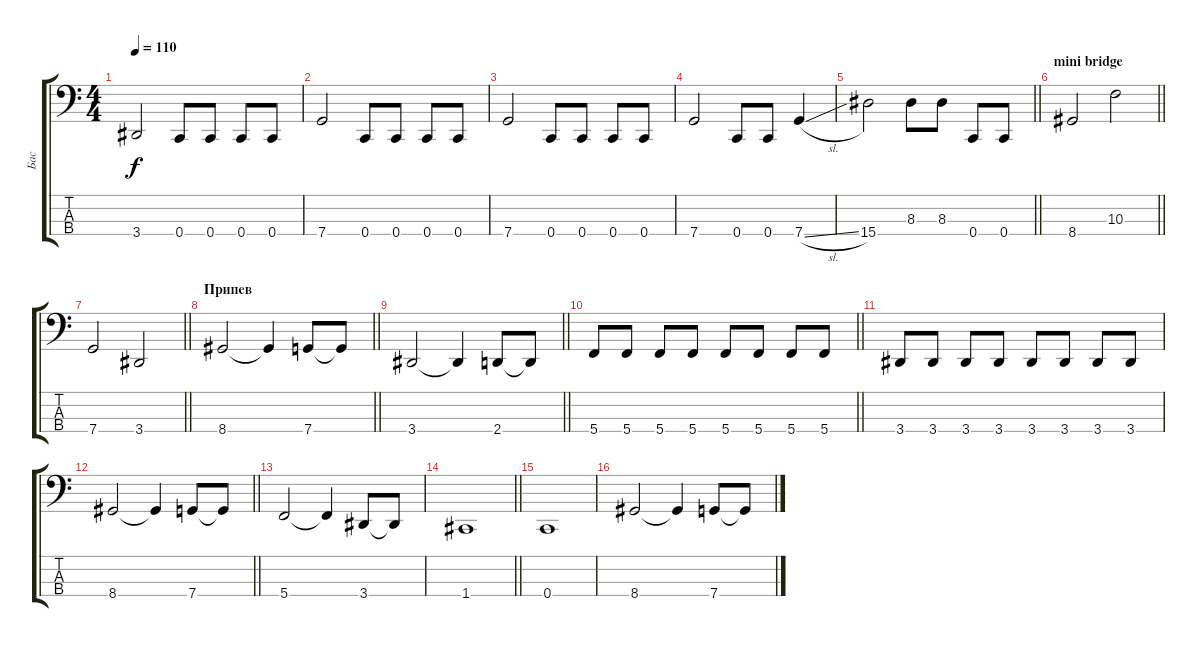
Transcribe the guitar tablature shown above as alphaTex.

\track ("Бас" "Бас") {instrument electricbassfinger}
\staff {score tabs}
\tuning (F2 C2 G1 C1) {hide}
\ts (4 4)
\tempo 110
\clef f4
\ks c
3.4.2{dy f} 0.4.8 0.4.8 0.4.8 0.4.8 |
7.4.2 0.4.8 0.4.8 0.4.8 0.4.8 |
7.4.2 0.4.8 0.4.8 0.4.8 0.4.8 |
7.4.2 0.4.8 0.4.8 7.4{sl}.4 |
\barLineRight lightlight
15.4.2 8.3.8 8.3.8 0.4.8 0.4.8 |
\section ("" "mini bridge")
\barLineRight lightlight
8.4.2 10.3.2 |
\section ("" "")
\barLineRight lightlight
7.4.2 3.4.2 |
\section ("" "Припев")
\barLineRight lightlight
8.4.2 8.4{t}.4 7.4.8 7.4{t}.8 |
\section ("" "")
\barLineRight lightlight
3.4.2 3.4{t}.4 2.4.8 2.4{t}.8 |
\section ("" "")
\barLineRight lightlight
5.4.8 5.4.8 5.4.8 5.4.8 5.4.8 5.4.8 5.4.8 5.4.8 |
\section ("" "")
3.4.8 3.4.8 3.4.8 3.4.8 3.4.8 3.4.8 3.4.8 3.4.8 |
\barLineRight lightlight
8.4.2 8.4{t}.4 7.4.8 7.4{t}.8 |
5.4.2 5.4{t}.4 3.4.8 3.4{t}.8 |
\barLineRight lightlight
1.4.1 |
0.4.1 |
8.4.2 8.4{t}.4 7.4.8 7.4{t}.8
